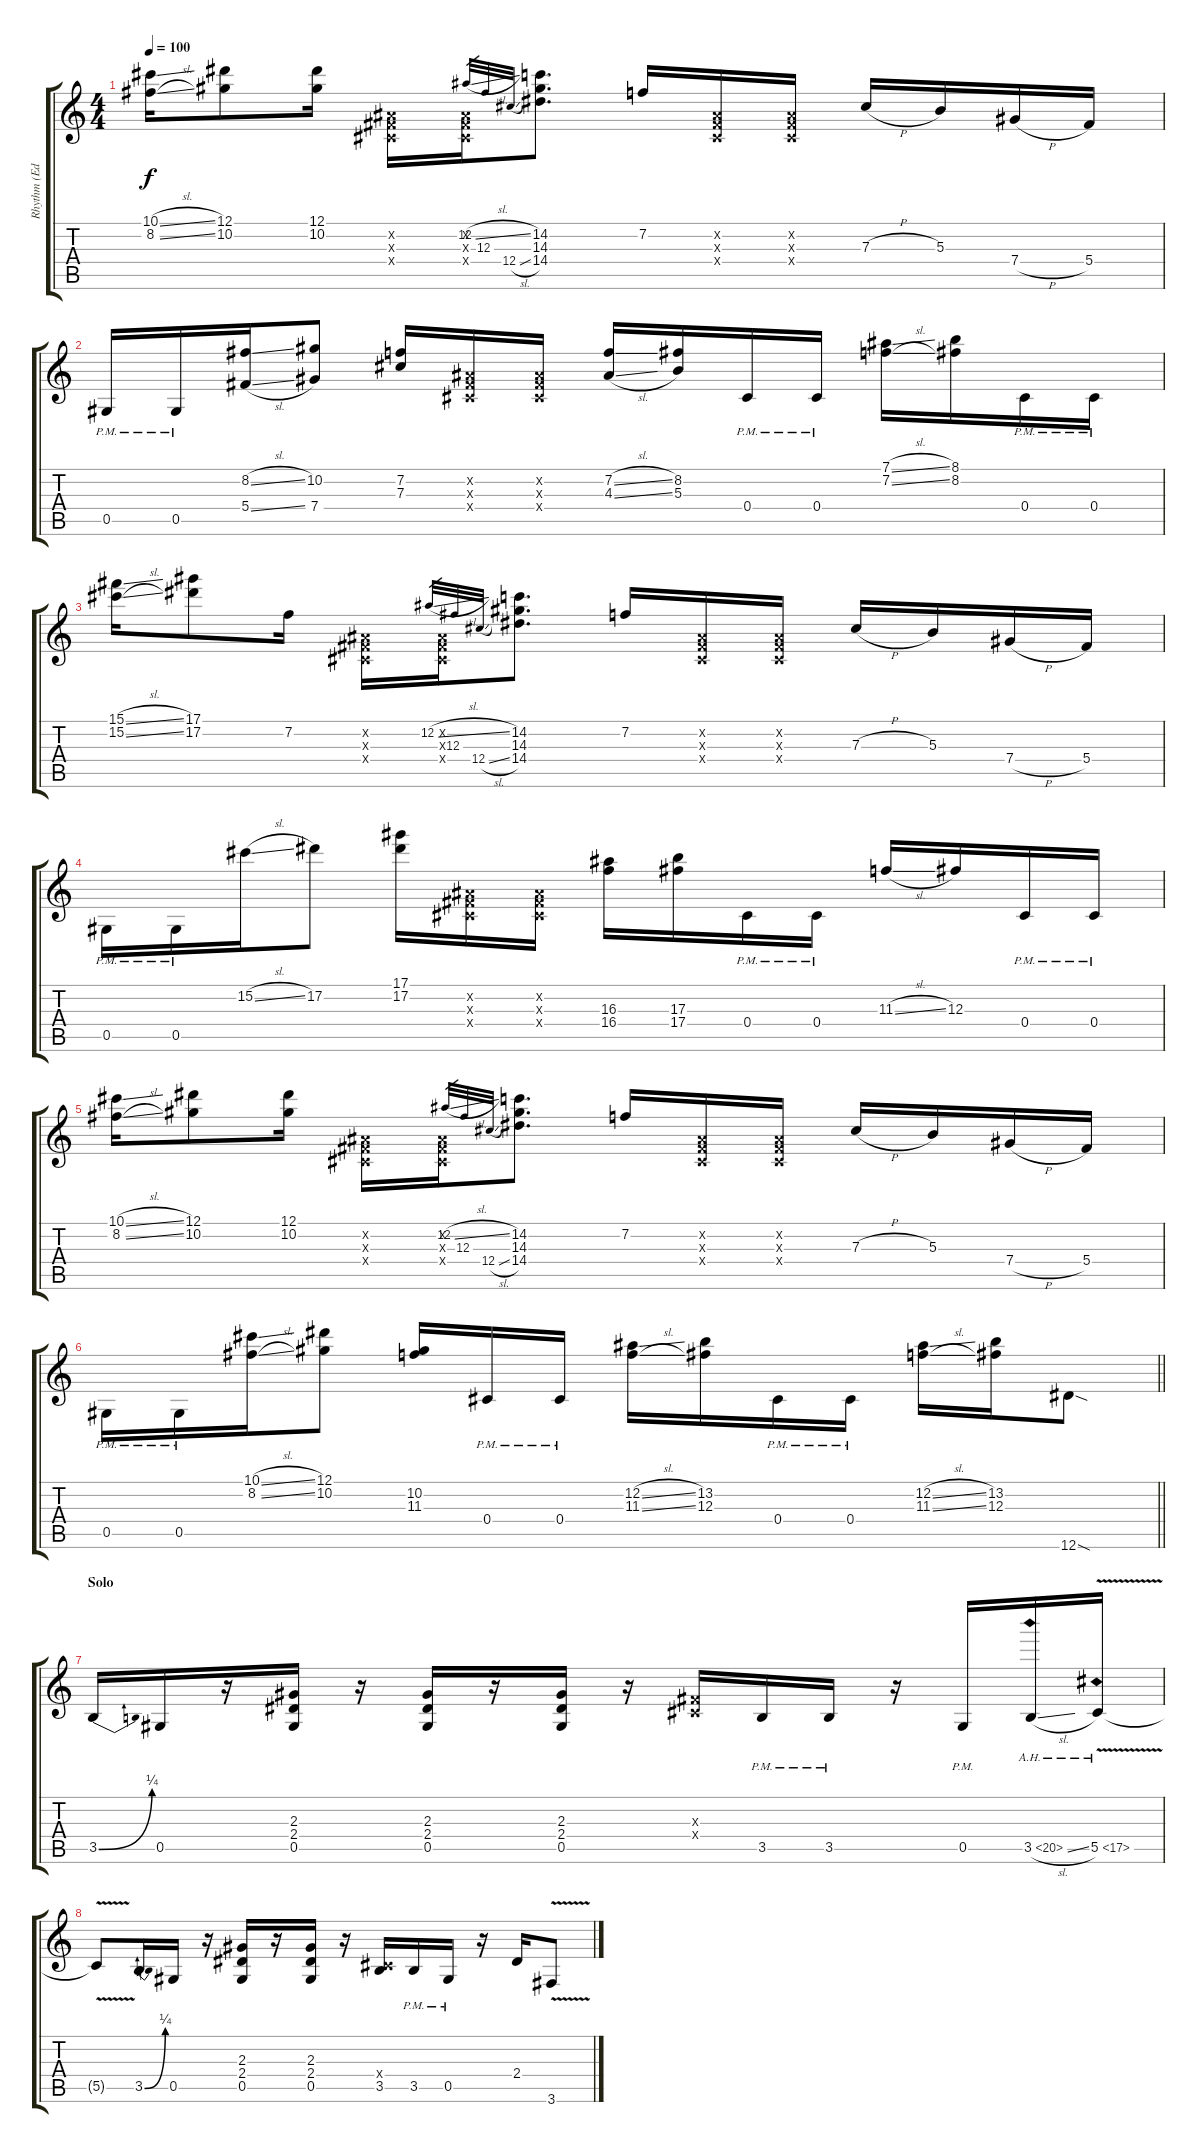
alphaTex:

\track ("Rhythm (Eddie Van Halen)" "Rhythm (Ed") {instrument distortionguitar}
\staff {score tabs}
\tuning (Eb4 Bb3 Gb3 Db3 Ab2 Eb2) {hide}
\ts (4 4)
\tempo 100
\clef g2
\ks c
(10.1{sl} 8.2{sl}).16{dy f} (12.1 10.2).8 (12.1 10.2).16 (0.2{x} 0.3{x} 0.4{x}).16 (0.2{x} 0.3{x} 0.4{x}).16 12.2{sl}.32{gr} 12.3.32{gr} 12.4{sl}.32{gr} (14.2 14.3 14.4).8{d} 7.2.16 (0.2{x} 0.3{x} 0.4{x}).16 (0.2{x} 0.3{x} 0.4{x}).16 7.3{h}.16 5.3.16 7.4{h}.16 5.4.16 |
0.5{pm}.16 0.5{pm}.16 (8.2{sl} 5.4{sl}).16 (10.2 7.4).8 (7.2 7.3).16 (0.2{x} 0.3{x} 0.4{x}).16 (0.2{x} 0.3{x} 0.4{x}).16 (7.2{sl} 4.3{sl}).16 (8.2 5.3).16 0.4{pm}.16 0.4{pm}.16 (7.1{sl} 7.2{sl}).16 (8.1 8.2).16 0.4{pm}.16 0.4{pm}.16 |
(15.1{sl} 15.2{sl}).16 (17.1 17.2).8 7.2.16 (0.2{x} 0.3{x} 0.4{x}).16 (0.2{x} 0.3{x} 0.4{x}).16 12.2{sl}.32{gr} 12.3.32{gr} 12.4{sl}.32{gr} (14.2 14.3 14.4).8{d} 7.2.16 (0.2{x} 0.3{x} 0.4{x}).16 (0.2{x} 0.3{x} 0.4{x}).16 7.3{h}.16 5.3.16 7.4{h}.16 5.4.16 |
0.5{pm}.16 0.5{pm}.16 15.2{sl}.16 17.2.8 (17.1 17.2).16 (0.2{x} 0.3{x} 0.4{x}).16 (0.2{x} 0.3{x} 0.4{x}).16 (16.3 16.4).16 (17.3 17.4).16 0.4{pm}.16 0.4{pm}.16 11.3{sl}.16 12.3.16 0.4{pm}.16 0.4{pm}.16 |
(10.1{sl} 8.2{sl}).16 (12.1 10.2).8 (12.1 10.2).16 (0.2{x} 0.3{x} 0.4{x}).16 (0.2{x} 0.3{x} 0.4{x}).16 12.2{sl}.32{gr} 12.3.32{gr} 12.4{sl}.32{gr} (14.2 14.3 14.4).8{d} 7.2.16 (0.2{x} 0.3{x} 0.4{x}).16 (0.2{x} 0.3{x} 0.4{x}).16 7.3{h}.16 5.3.16 7.4{h}.16 5.4.16 |
\barLineRight lightlight
0.5{pm}.16 0.5{pm}.16 (10.1{sl} 8.2{sl}).16 (12.1 10.2).8 (10.2 11.3).16 0.4{pm}.16 0.4{pm}.16 (12.2{sl} 11.3{sl}).16 (13.2 12.3).16 0.4{pm}.16 0.4{pm}.16 (12.2{sl} 11.3{sl}).16 (13.2 12.3).16 12.6{sod}.8 |
\section ("" "Solo")
3.5{be (bend 0 0 60 1)}.16{volume 13} 0.5.16 r.16 (2.3 2.4 0.5).16 r.16 (2.3 2.4 0.5).16 r.16 (2.3 2.4 0.5).16 r.16 (0.3{x} 0.4{x}).16 3.5{pm}.16 3.5{pm}.16 r.16 0.5{pm}.16 3.5{ah 17 sl}.16 5.5{ah 12 v}.16 |
5.5{t}.8 3.5{be (bend 0 0 60 1)}.16 0.5.16 r.16 (2.3 2.4 0.5).16 r.16 (2.3 2.4 0.5).16 r.16 (0.4{x} 3.5).16 3.5{pm}.16 0.5{pm}.16 r.16 2.4.16 3.6{v}.8
